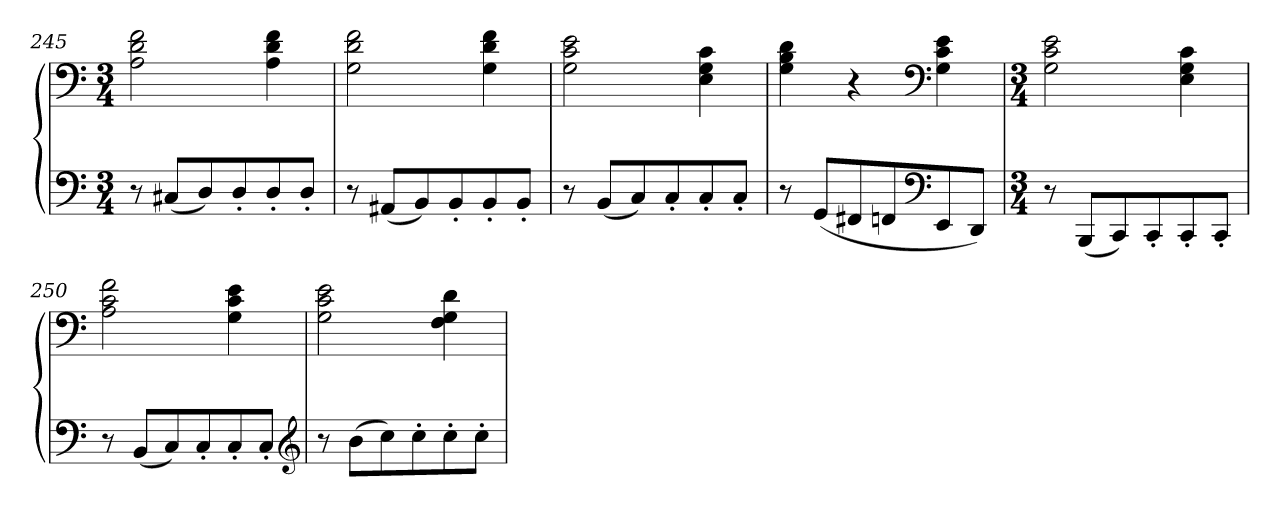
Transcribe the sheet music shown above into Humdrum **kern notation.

**kern	**kern
*part1	*part1
*staff2	*staff1
*clefF4	*clefF4
*k[]	*k[]
*C:	*C:
*M3/4	*M3/4
=245	=245
8r	2A 2d 2f
(8C#XL	.
8D)	.
8D'	.
8D'	4A 4d 4f
8D'J	.
=246	=246
8r	2G 2d 2f
(8AA#XL	.
8BB)	.
8BB'	.
8BB'	4G 4d 4f
8BB'J	.
=247	=247
8r	2G 2c 2e
(8BBL	.
8C)	.
8C'	.
8C'	4E 4G 4c
8C'J	.
=248	=248
8r	4G 4B 4d
(8GGL	.
8FF#X	4r
8FFn	.
*clefF4	*clefF4
*k[]	*k[]
*C:	*C:
8EE	4G 4c 4e
8DDJ)	.
=249	=249
*M3/4	*M3/4
8r	2G 2c 2e
(8BBBL	.
8CC)	.
8CC'	.
8CC'	4E 4G 4c
8CC'J	.
=250	=250
8r	2A 2c 2f
(8BBL	.
8C)	.
8C'	.
8C'	4G 4c 4e
8C'J	.
*clefG2	*
=251	=251
8r	2G 2c 2e
(8bL	.
8cc)	.
8cc'	.
8cc'	4F 4G 4d
8cc'J	.
=	=
*-	*-
